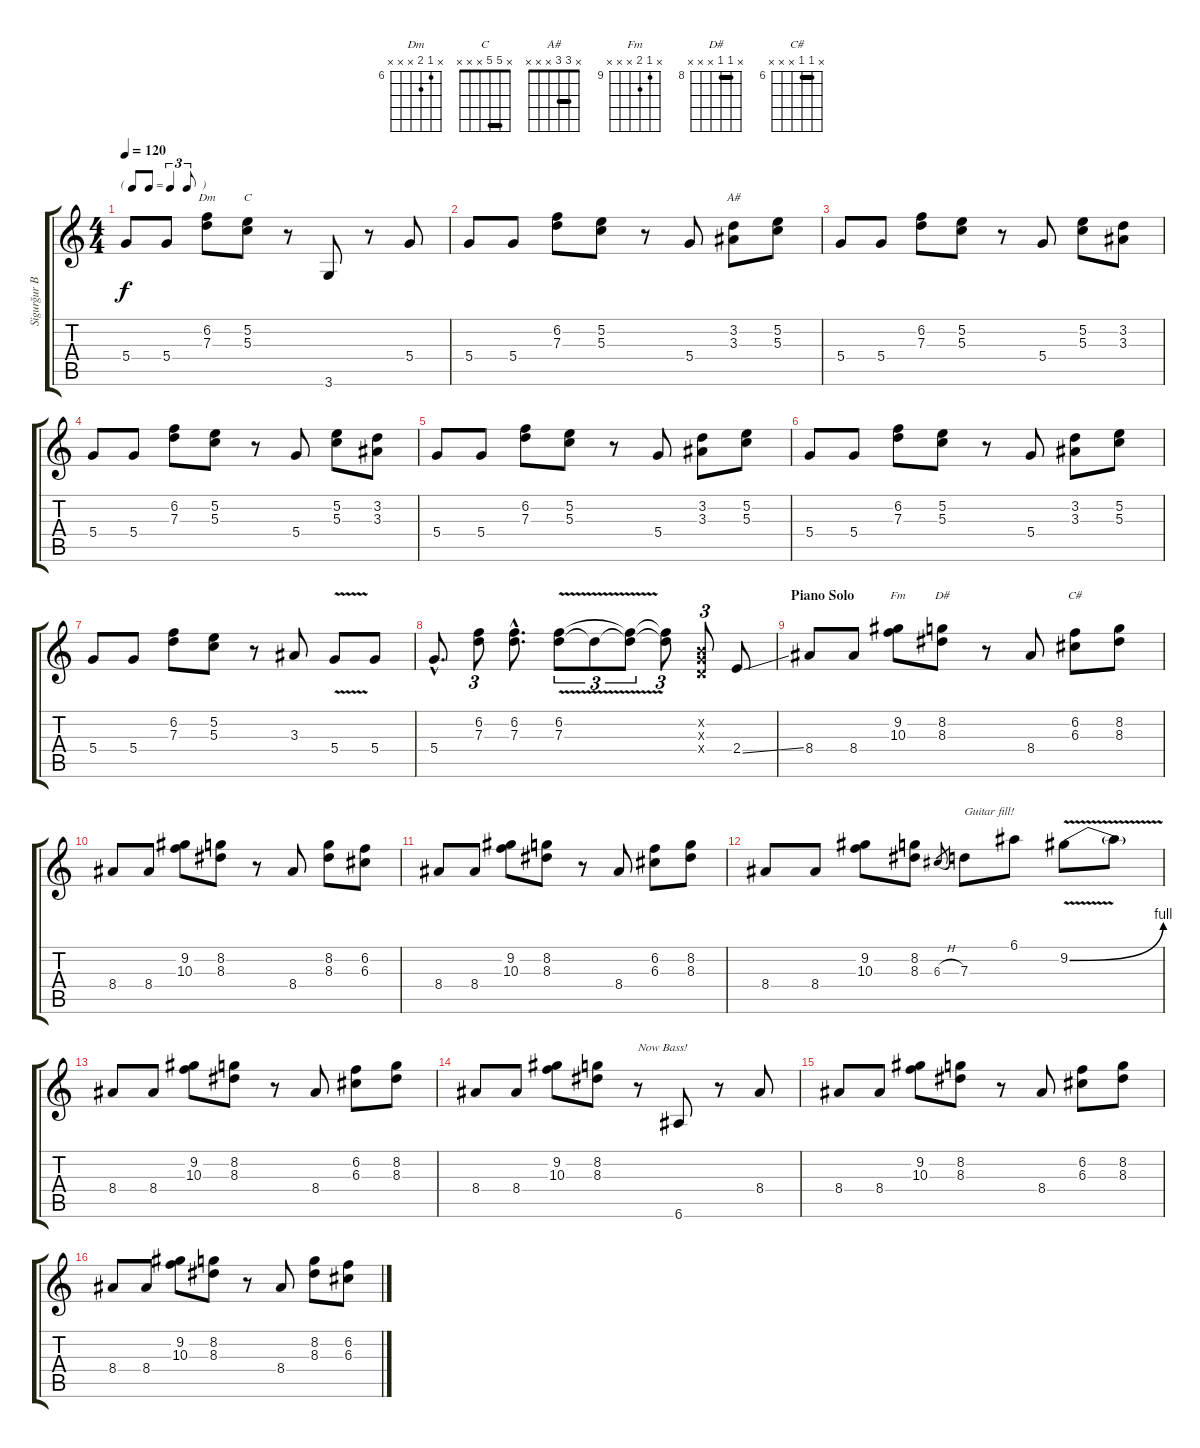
\track ("Sigurğur Bachmann, Rhythm Guitar" "Sigurğur B") {instrument acousticguitarsteel}
\staff {score tabs}
\tuning (E4 B3 G3 D3 A2 E2) {hide}
\chord ("Dm" x 6 7 x x x) {firstfret 6}
\chord ("C" x 5 5 x x x) {barre 5}
\chord ("A#" x 3 3 x x x) {barre 3}
\chord ("Fm" x 9 10 x x x) {firstfret 9}
\chord ("D#" x 8 8 x x x) {firstfret 8 barre 8}
\chord ("C#" x 6 6 x x x) {firstfret 6 barre 6}
\ts (4 4)
\tf triplet8th
\tempo 120
\clef g2
\ks c
5.4.8{dy f} 5.4.8 (6.2 7.3).8{ch "Dm"} (5.2 5.3).8{ch "C"} r.8 3.6.8 r.8 5.4.8 |
5.4.8 5.4.8 (6.2 7.3).8 (5.2 5.3).8 r.8 5.4.8 (3.2 3.3).8{ch "A#"} (5.2 5.3).8 |
5.4.8 5.4.8 (6.2 7.3).8 (5.2 5.3).8 r.8 5.4.8 (5.2 5.3).8 (3.2 3.3).8 |
5.4.8 5.4.8 (6.2 7.3).8 (5.2 5.3).8 r.8 5.4.8 (5.2 5.3).8 (3.2 3.3).8 |
5.4.8 5.4.8 (6.2 7.3).8 (5.2 5.3).8 r.8 5.4.8 (3.2 3.3).8 (5.2 5.3).8 |
5.4.8 5.4.8 (6.2 7.3).8 (5.2 5.3).8 r.8 5.4.8 (3.2 3.3).8 (5.2 5.3).8 |
5.4.8 5.4.8 (6.2 7.3).8 (5.2 5.3).8 r.8 3.3.8 5.4{v}.8 5.4.8 |
5.4{hac}.8{d} (6.2 7.3).8{tu (3 2)} (6.2{hac} 7.3{hac}).8{d} (6.2{v} 7.3{v}).8{tu (3 2)} 7.3{t}.8{tu (3 2)} (6.2{t} 7.3{t}).8{tu (3 2)} (6.2{t} 7.3{t}).8{tu (3 2)} (0.2{x} 0.3{x} 0.4{x}).8{tu (3 2)} 2.4{ss}.8 |
\section ("" "Piano Solo")
8.4.8 8.4.8 (9.2 10.3).8{ch "Fm"} (8.2 8.3).8{ch "D#"} r.8 8.4.8 (6.2 6.3).8{ch "C#"} (8.2 8.3).8 |
8.4.8 8.4.8 (9.2 10.3).8 (8.2 8.3).8 r.8 8.4.8 (8.2 8.3).8 (6.2 6.3).8 |
8.4.8 8.4.8 (9.2 10.3).8 (8.2 8.3).8 r.8 8.4.8 (6.2 6.3).8 (8.2 8.3).8 |
8.4.8 8.4.8 (9.2 10.3).8 (8.2 8.3).8 6.3{h}.8{gr} 7.3.8{txt "Guitar fill!" volume 16} 6.1.8 9.2{be (bend 0 0 60 4) v}.8 9.2{t}.8 |
8.4.8 8.4.8 (9.2 10.3).8 (8.2 8.3).8 r.8 8.4.8 (6.2 6.3).8 (8.2 8.3).8 |
8.4.8 8.4.8 (9.2 10.3).8 (8.2 8.3).8 r.8{txt "Now Bass!"} 6.6.8 r.8 8.4.8 |
8.4.8 8.4.8 (9.2 10.3).8 (8.2 8.3).8 r.8 8.4.8 (6.2 6.3).8 (8.2 8.3).8 |
8.4.8 8.4.8 (9.2 10.3).8 (8.2 8.3).8 r.8 8.4.8 (8.2 8.3).8 (6.2 6.3).8
